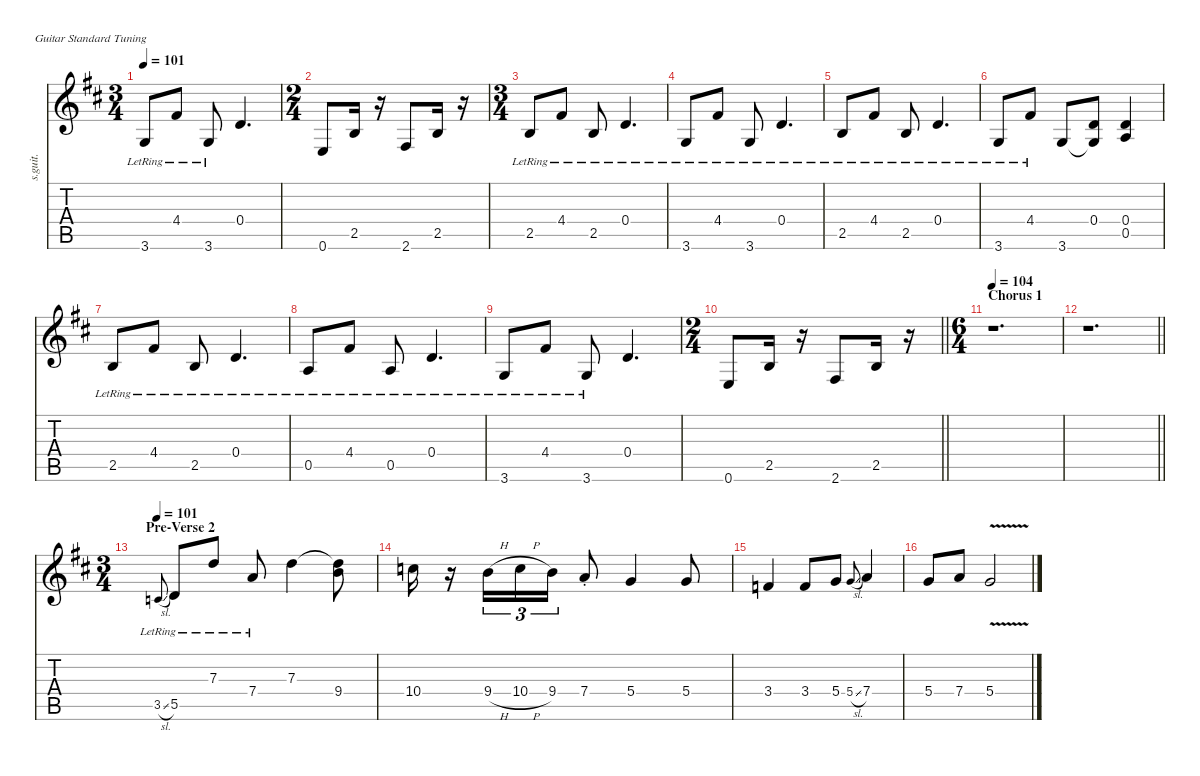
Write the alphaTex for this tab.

\defaultSystemsLayout 4
\hideDynamics
\bracketExtendMode nobrackets
\otherSystemsTrackNameOrientation horizontal
\track ("Guitar 2" "s.guit.") {defaultSystemsLayout 32 instrument electricguitarclean}
\staff {score tabs}
\tuning (E4 B3 G3 D3 A2 E2)
\ts (3 4)
\tempo 101
\clef g2
\ks bminor
3.6{lr acc forcenatural}.8{dy f beam Up} 4.4{lr acc #}.8{beam Up} 3.6{lr acc forcenatural}.8{beam Up} 0.4{acc forcenatural}.4{d beam Up} |
\ts (2 4)
\beaming (8 2 2)
0.6{acc forcenatural}.8{beam Up} 2.5{acc forcenatural}.16{beam Up} r.16{beam Up} 2.6{acc #}.8{beam Up} 2.5{acc forcenatural}.16{beam Up} r.16{beam Up} |
\ts (3 4)
\beaming (8 2 2 2)
2.5{lr acc forcenatural}.8{beam Up} 4.4{lr acc #}.8{beam Up} 2.5{lr acc forcenatural}.8{beam Up} 0.4{lr acc forcenatural}.4{d beam Up} |
3.6{lr acc forcenatural}.8{beam Up} 4.4{lr acc #}.8{beam Up} 3.6{lr acc forcenatural}.8{beam Up} 0.4{lr acc forcenatural}.4{d beam Up} |
2.5{lr acc forcenatural}.8{beam Up} 4.4{lr acc #}.8{beam Up} 2.5{lr acc forcenatural}.8{beam Up} 0.4{lr acc forcenatural}.4{d beam Up} |
3.6{lr acc forcenatural}.8{beam Up} 4.4{lr acc #}.8{beam Up} 3.6{acc forcenatural}.8{beam Up} (0.4{acc forcenatural} 3.6{t acc forcenatural}).8{beam Up} (0.4{acc forcenatural} 0.5{acc forcenatural}).4{beam Up} |
2.5{lr acc forcenatural}.8{beam Up} 4.4{lr acc #}.8{beam Up} 2.5{lr acc forcenatural}.8{beam Up} 0.4{lr acc forcenatural}.4{d beam Up} |
0.5{lr acc forcenatural}.8{beam Up} 4.4{lr acc #}.8{beam Up} 0.5{lr acc forcenatural}.8{beam Up} 0.4{lr acc forcenatural}.4{d beam Up} |
3.6{lr acc forcenatural}.8{beam Up} 4.4{lr acc #}.8{beam Up} 3.6{lr acc forcenatural}.8{beam Up} 0.4{acc forcenatural}.4{d beam Up} |
\ts (2 4)
\beaming (8 2 2)
\barLineRight lightlight
0.6{acc forcenatural}.8{beam Up} 2.5{acc forcenatural}.16{beam Up} r.16{beam Up} 2.6{acc #}.8{beam Up} 2.5{acc forcenatural}.16{beam Up} r.16{beam Up} |
\ts (6 4)
\beaming (8 6 6)
\section ("" "Chorus 1")
\tempo 104
r.1{d beam Down} |
\barLineRight lightlight
r.1{d beam Down} |
\ts (3 4)
\beaming (8 2 2 2)
\section ("" "Pre-Verse 2")
\tempo 101
3.5{sl lr acc forcenatural}.8{gr onbeat dy mf beam Up} 5.5{lr acc forcenatural}.8{dy f beam Up} 7.3{lr acc forcenatural}.8{beam Up} 7.4{lr acc forcenatural}.8{beam Up} 7.3{acc forcenatural}.4{beam Down} (7.3{t acc forcenatural} 9.4{acc forcenatural}).8{beam Down} |
10.4{acc forcenatural}.16{beam Down} r.16{beam Down} 9.4{h acc forcenatural}.16{tu (3 2) beam Down} 10.4{h acc forcenatural}.16{tu (3 2) beam Down} 9.4{acc forcenatural}.16{tu (3 2) beam Down} 7.4{st acc forcenatural}.8{beam Up} 5.4{acc forcenatural}.4{beam Up} 5.4{acc forcenatural}.8{beam Up} |
3.4{acc forcenatural}.4{beam Up} 3.4{acc forcenatural}.8{beam Up} 5.4{acc forcenatural}.8{beam Up} 5.4{sl acc forcenatural}.8{gr onbeat dy mf beam Up} 7.4{acc forcenatural}.4{dy f beam Up} |
5.4{acc forcenatural}.8{beam Up} 7.4{acc forcenatural}.8{beam Up} 5.4{v acc forcenatural}.2{beam Up}
